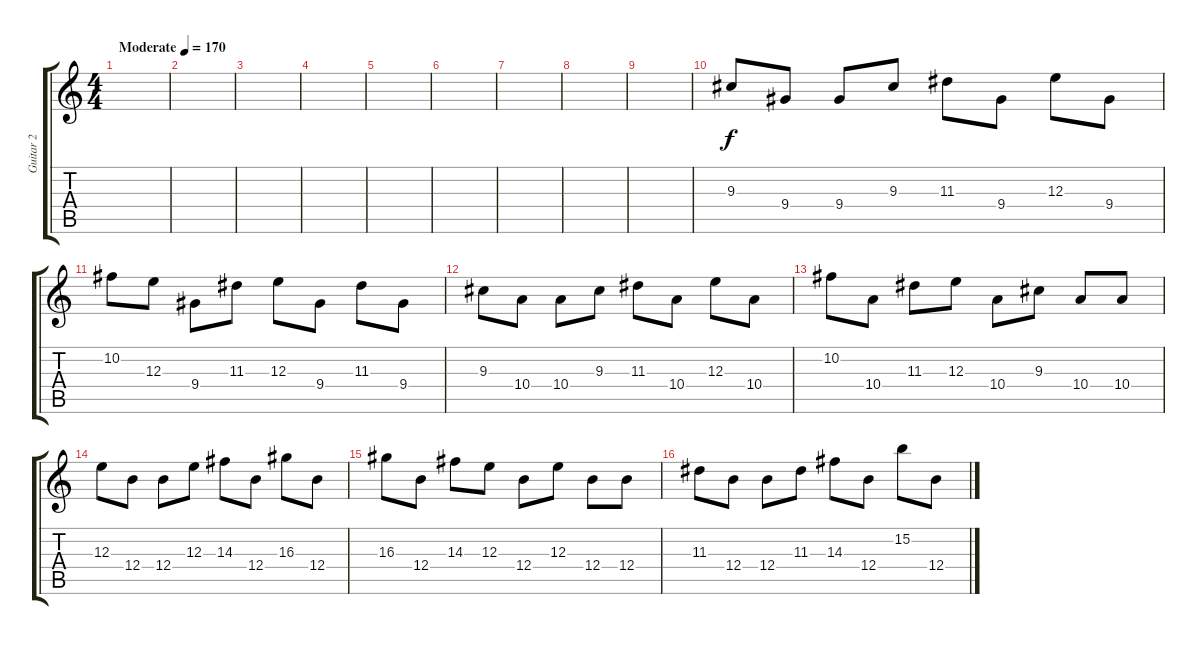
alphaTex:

\track ("Guitar 2" "Guitar 2") {instrument distortionguitar}
\staff {score tabs}
\tuning (Db4 Ab3 E3 B2 Gb2 B1) {hide}
\ts (4 4)
\tempo (170 "Moderate")
\clef g2
\ks c
|
|
|
|
|
|
|
|
|
9.3.8 9.4.8 9.4.8 9.3.8 11.3.8 9.4.8 12.3.8 9.4.8 |
10.2.8 12.3.8 9.4.8 11.3.8 12.3.8 9.4.8 11.3.8 9.4.8 |
9.3.8 10.4.8 10.4.8 9.3.8 11.3.8 10.4.8 12.3.8 10.4.8 |
10.2.8 10.4.8 11.3.8 12.3.8 10.4.8 9.3.8 10.4.8 10.4.8 |
12.3.8 12.4.8 12.4.8 12.3.8 14.3.8 12.4.8 16.3.8 12.4.8 |
16.3.8 12.4.8 14.3.8 12.3.8 12.4.8 12.3.8 12.4.8 12.4.8 |
11.3.8 12.4.8 12.4.8 11.3.8 14.3.8 12.4.8 15.2.8 12.4.8
